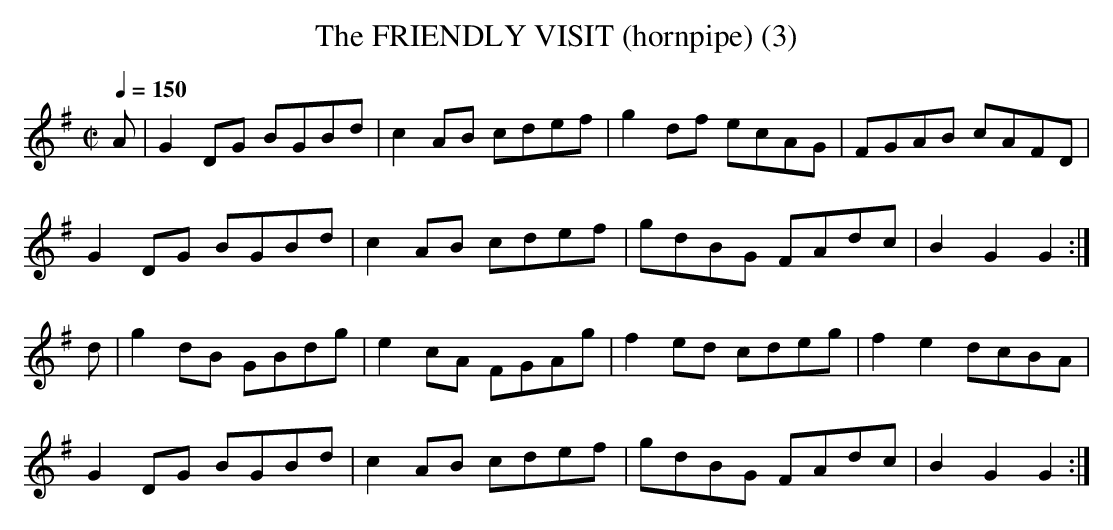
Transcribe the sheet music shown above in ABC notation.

X:1
T:FRIENDLY VISIT (hornpipe) (3), The
Q:1/4=150
M:C|
K:G
A|G2DG BGBd|c2AB cdef|g2df ecAG|FGAB cAFD|
G2DG BGBd|c2AB cdef|gdBG FAdc|B2G2G2 :|
d|g2dB GBdg|e2cA FGAg|f2ed cdeg|f2e2 dcBA|
G2DG BGBd|c2AB cdef|gdBG FAdc|B2G2G2 :|
